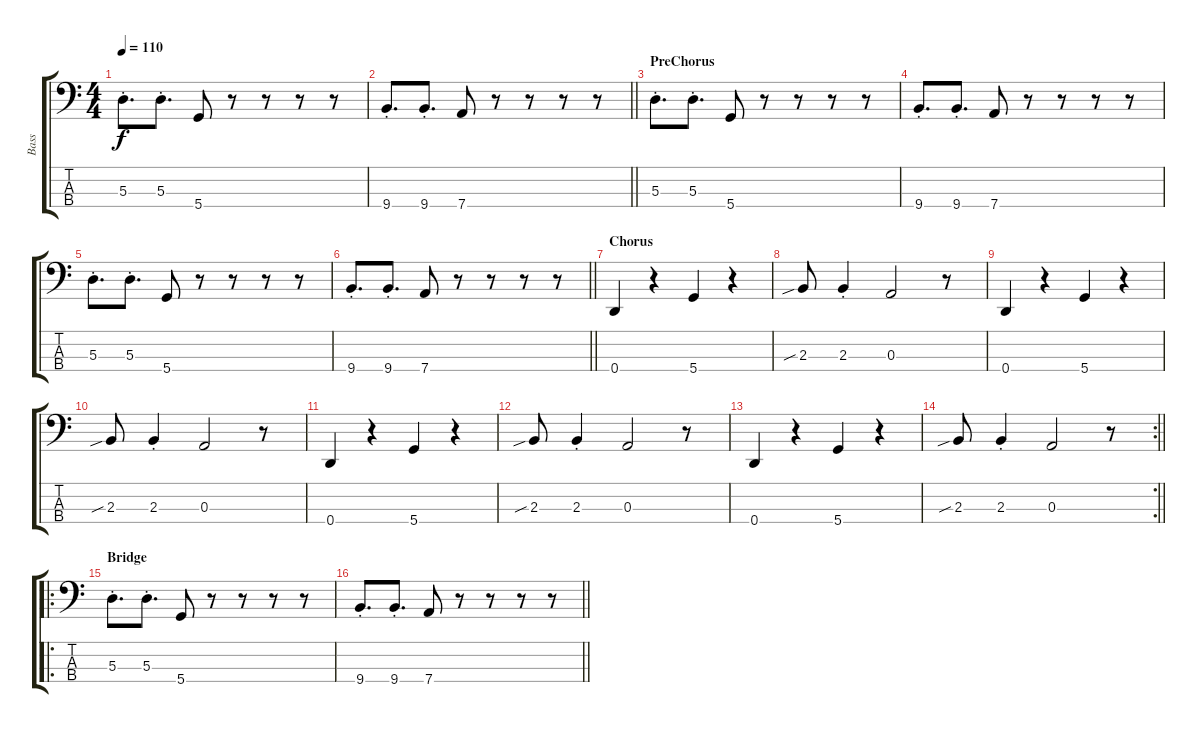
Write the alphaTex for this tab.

\track ("Bass" "Bass") {instrument slapbass2}
\staff {score tabs}
\tuning (G2 D2 A1 D1) {hide}
\ts (4 4)
\tempo 110
\clef f4
\ks c
5.3{st}.8{d dy f} 5.3{st}.8{d} 5.4.8 r.8 r.8 r.8 r.8 |
\barLineRight lightlight
9.4{st}.8{d} 9.4{st}.8{d} 7.4.8 r.8 r.8 r.8 r.8 |
\section ("" "PreChorus")
5.3{st}.8{d} 5.3{st}.8{d} 5.4.8 r.8 r.8 r.8 r.8 |
9.4{st}.8{d} 9.4{st}.8{d} 7.4.8 r.8 r.8 r.8 r.8 |
5.3{st}.8{d} 5.3{st}.8{d} 5.4.8 r.8 r.8 r.8 r.8 |
\barLineRight lightlight
9.4{st}.8{d} 9.4{st}.8{d} 7.4.8 r.8 r.8 r.8 r.8 |
\section ("" "Chorus")
0.4.4 r.4 5.4.4 r.4 |
2.3{sib}.8 2.3{st}.4 0.3.2 r.8 |
0.4.4 r.4 5.4.4 r.4 |
2.3{sib}.8 2.3{st}.4 0.3.2 r.8 |
0.4.4 r.4 5.4.4 r.4 |
2.3{sib}.8 2.3{st}.4 0.3.2 r.8 |
0.4.4 r.4 5.4.4 r.4 |
\rc 2
\barLineRight lightlight
2.3{sib}.8 2.3{st}.4 0.3.2 r.8 |
\ro
\section ("" "Bridge")
5.3{st}.8{d} 5.3{st}.8{d} 5.4.8 r.8 r.8 r.8 r.8 |
\barLineRight lightlight
9.4{st}.8{d} 9.4{st}.8{d} 7.4.8 r.8 r.8 r.8 r.8
